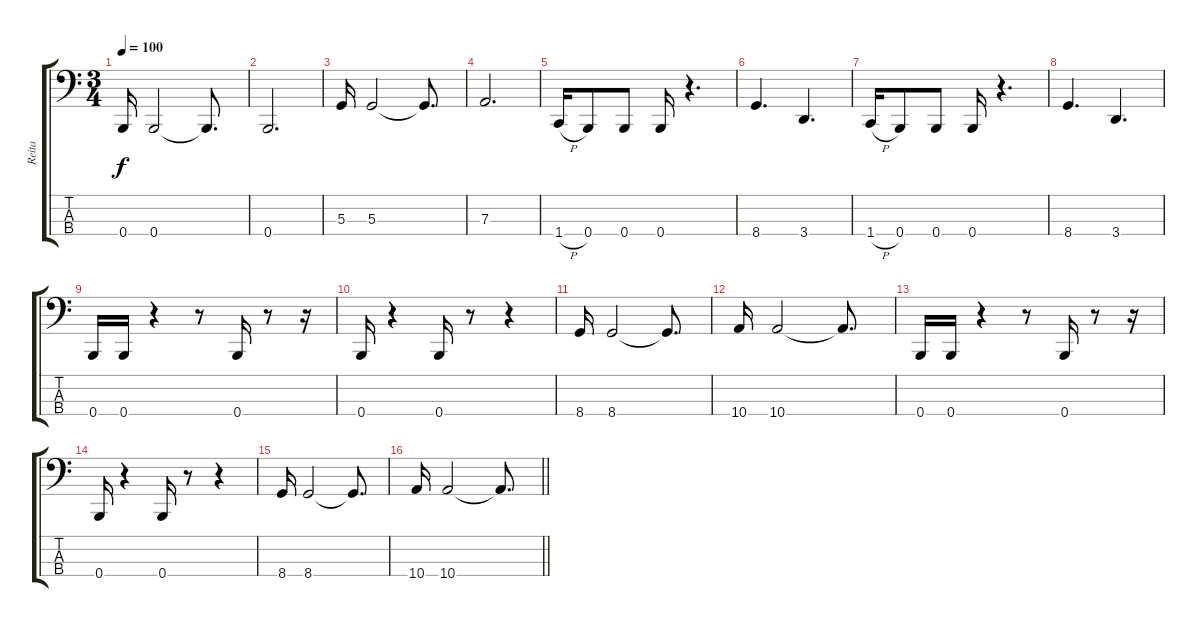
\track ("Reita" "Reita") {instrument electricbasspick}
\staff {score tabs}
\tuning (C2 G1 D1 B0) {hide}
\ts (3 4)
\tempo 100
\clef f4
\ks c
0.4.16{dy f} 0.4.2 0.4{t}.8{d} |
0.4.2{d} |
5.3.16 5.3.2 5.3{t}.8{d} |
7.3.2{d} |
1.4{h}.16 0.4.8 0.4.8 0.4.16 r.4{d} |
8.4.4{d} 3.4.4{d} |
1.4{h}.16 0.4.8 0.4.8 0.4.16 r.4{d} |
8.4.4{d} 3.4.4{d} |
0.4.16 0.4.16 r.4 r.8 0.4.16 r.8 r.16 |
0.4.16 r.4 0.4.16 r.8 r.4 |
8.4.16 8.4.2 8.4{t}.8{d} |
10.4.16 10.4.2 10.4{t}.8{d} |
0.4.16 0.4.16 r.4 r.8 0.4.16 r.8 r.16 |
0.4.16 r.4 0.4.16 r.8 r.4 |
8.4.16 8.4.2 8.4{t}.8{d} |
\barLineRight lightlight
10.4.16 10.4.2 10.4{t}.8{d}
